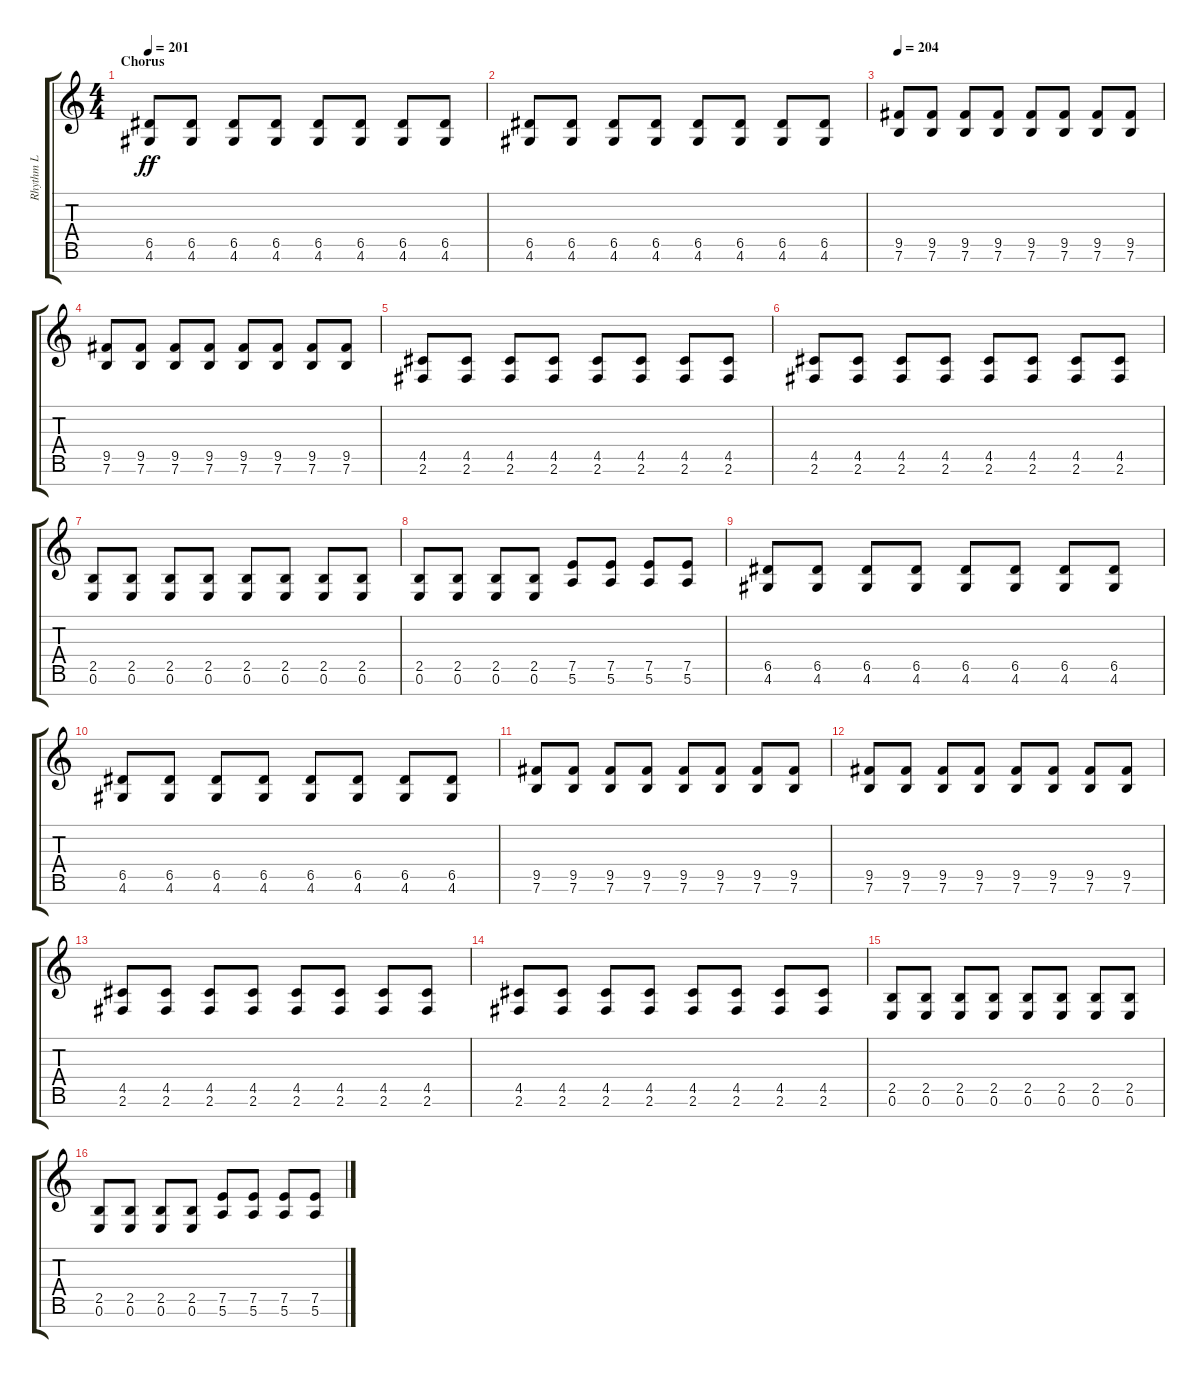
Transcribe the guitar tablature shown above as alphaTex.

\track ("Rhythm L" "Rhythm L") {instrument distortionguitar}
\staff {score tabs}
\tuning (E4 B3 G3 D3 A2 E2 B1) {hide}
\ts (4 4)
\section ("" "Chorus")
\tempo 201
\clef g2
\ks c
(6.5 4.6).8{dy ff} (6.5 4.6).8 (6.5 4.6).8 (6.5 4.6).8 (6.5 4.6).8 (6.5 4.6).8 (6.5 4.6).8 (6.5 4.6).8 |
(6.5 4.6).8 (6.5 4.6).8 (6.5 4.6).8 (6.5 4.6).8 (6.5 4.6).8 (6.5 4.6).8 (6.5 4.6).8 (6.5 4.6).8 |
\tempo 204
(9.5 7.6).8 (9.5 7.6).8 (9.5 7.6).8 (9.5 7.6).8 (9.5 7.6).8 (9.5 7.6).8 (9.5 7.6).8 (9.5 7.6).8 |
(9.5 7.6).8 (9.5 7.6).8 (9.5 7.6).8 (9.5 7.6).8 (9.5 7.6).8 (9.5 7.6).8 (9.5 7.6).8 (9.5 7.6).8 |
(4.5 2.6).8 (4.5 2.6).8 (4.5 2.6).8 (4.5 2.6).8 (4.5 2.6).8 (4.5 2.6).8 (4.5 2.6).8 (4.5 2.6).8 |
(4.5 2.6).8 (4.5 2.6).8 (4.5 2.6).8 (4.5 2.6).8 (4.5 2.6).8 (4.5 2.6).8 (4.5 2.6).8 (4.5 2.6).8 |
(2.5 0.6).8 (2.5 0.6).8 (2.5 0.6).8 (2.5 0.6).8 (2.5 0.6).8 (2.5 0.6).8 (2.5 0.6).8 (2.5 0.6).8 |
(2.5 0.6).8 (2.5 0.6).8 (2.5 0.6).8 (2.5 0.6).8 (7.5 5.6).8 (7.5 5.6).8 (7.5 5.6).8 (7.5 5.6).8 |
(6.5 4.6).8 (6.5 4.6).8 (6.5 4.6).8 (6.5 4.6).8 (6.5 4.6).8 (6.5 4.6).8 (6.5 4.6).8 (6.5 4.6).8 |
(6.5 4.6).8 (6.5 4.6).8 (6.5 4.6).8 (6.5 4.6).8 (6.5 4.6).8 (6.5 4.6).8 (6.5 4.6).8 (6.5 4.6).8 |
(9.5 7.6).8 (9.5 7.6).8 (9.5 7.6).8 (9.5 7.6).8 (9.5 7.6).8 (9.5 7.6).8 (9.5 7.6).8 (9.5 7.6).8 |
(9.5 7.6).8 (9.5 7.6).8 (9.5 7.6).8 (9.5 7.6).8 (9.5 7.6).8 (9.5 7.6).8 (9.5 7.6).8 (9.5 7.6).8 |
(4.5 2.6).8 (4.5 2.6).8 (4.5 2.6).8 (4.5 2.6).8 (4.5 2.6).8 (4.5 2.6).8 (4.5 2.6).8 (4.5 2.6).8 |
(4.5 2.6).8 (4.5 2.6).8 (4.5 2.6).8 (4.5 2.6).8 (4.5 2.6).8 (4.5 2.6).8 (4.5 2.6).8 (4.5 2.6).8 |
(2.5 0.6).8 (2.5 0.6).8 (2.5 0.6).8 (2.5 0.6).8 (2.5 0.6).8 (2.5 0.6).8 (2.5 0.6).8 (2.5 0.6).8 |
(2.5 0.6).8 (2.5 0.6).8 (2.5 0.6).8 (2.5 0.6).8 (7.5 5.6).8 (7.5 5.6).8 (7.5 5.6).8 (7.5 5.6).8
